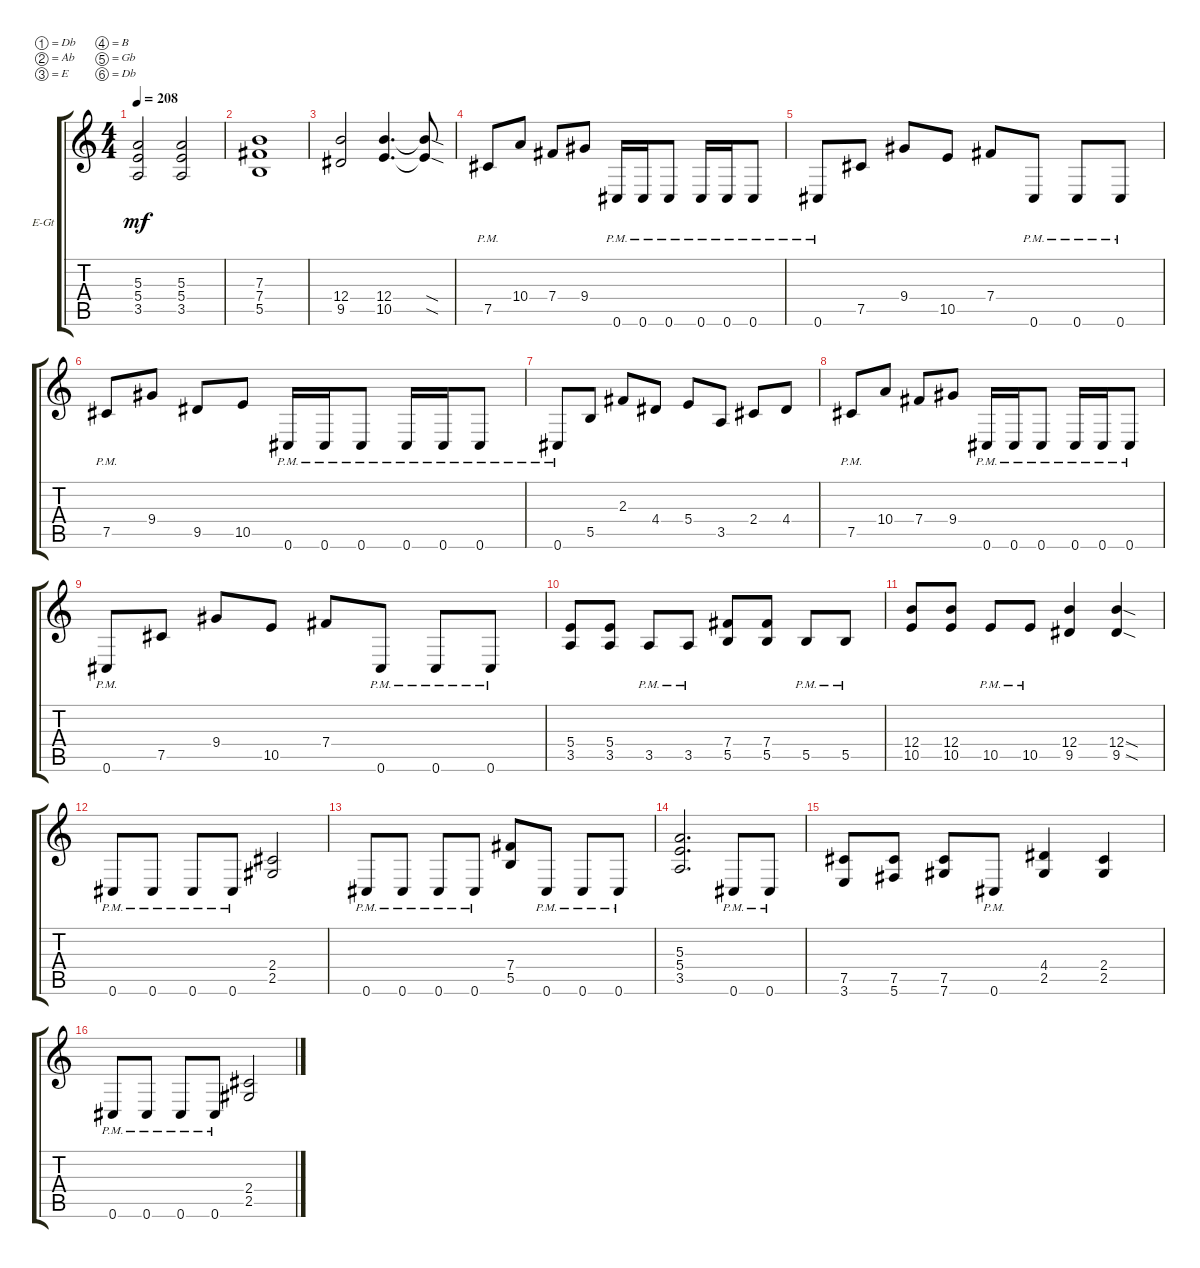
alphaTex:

\defaultSystemsLayout 4
\bracketExtendMode groupsimilarinstruments
\firstSystemTrackNameOrientation horizontal
\otherSystemsTrackNameOrientation horizontal
\track ("Mike" "E-Gt") {instrument distortionguitar}
\staff {score tabs}
\tuning (Db4 Ab3 E3 B2 Gb2 Db2)
\ts (4 4)
\tempo 208
\clef g2
\ks c
(3.5{t} 5.4{t} 5.3{t}).2{dy mf} (3.5 5.4 5.3).2 |
(5.5 7.4 7.3).1 |
(9.5 12.4).2 (10.5 12.4).4{d} (12.4{sod t} 10.5{sod t}).8 |
7.5{pm}.8 10.4.8 7.4.8 9.4.8 0.6{pm}.16 0.6{pm}.16 0.6{pm}.8 0.6{pm}.16 0.6{pm}.16 0.6{pm}.8 |
0.6{pm}.8 7.5.8 9.4.8 10.5.8 7.4.8 0.6{pm}.8 0.6{pm}.8 0.6{pm}.8 |
7.5{pm}.8 9.4.8 9.5.8 10.5.8 0.6{pm}.16 0.6{pm}.16 0.6{pm}.8 0.6{pm}.16 0.6{pm}.16 0.6{pm}.8 |
0.6{pm}.8 5.5.8 2.3.8 4.4.8 5.4.8 3.5.8 2.4.8 4.4.8 |
7.5{pm}.8 10.4.8 7.4.8 9.4.8 0.6{pm}.16 0.6{pm}.16 0.6{pm}.8 0.6{pm}.16 0.6{pm}.16 0.6{pm}.8 |
0.6{pm}.8 7.5.8 9.4.8 10.5.8 7.4.8 0.6{pm}.8 0.6{pm}.8 0.6{pm}.8 |
(3.5 5.4).8 (3.5 5.4).8 3.5{pm}.8 3.5{pm}.8 (5.5 7.4).8 (5.5 7.4).8 5.5{pm}.8 5.5{pm}.8 |
(10.5 12.4).8 (10.5 12.4).8 10.5{pm}.8 10.5{pm}.8 (9.5 12.4).4 (9.5{sod} 12.4{sod}).4 |
0.6{pm}.8 0.6{pm}.8 0.6{pm}.8 0.6{pm}.8 (2.5 2.4).2 |
0.6{pm}.8 0.6{pm}.8 0.6{pm}.8 0.6{pm}.8 (5.5 7.4).8 0.6{pm}.8 0.6{pm}.8 0.6{pm}.8 |
(3.5 5.4 5.3).2{d} 0.6{pm}.8 0.6{pm}.8 |
(3.6 7.5).8 (5.6 7.5).8 (7.6 7.5).8 0.6{pm}.8 (2.5 4.4).4 (2.5 2.4).4 |
0.6{pm}.8 0.6{pm}.8 0.6{pm}.8 0.6{pm}.8 (2.5 2.4).2
